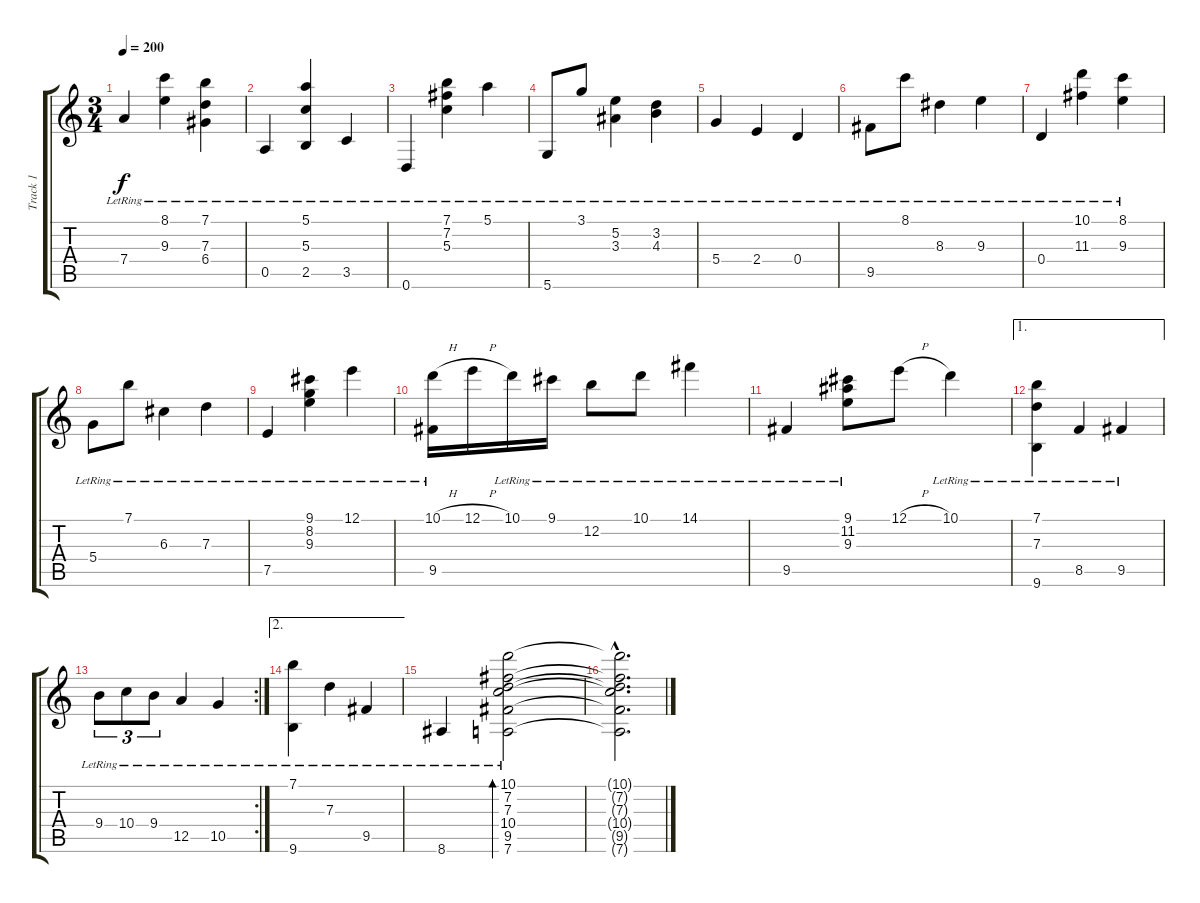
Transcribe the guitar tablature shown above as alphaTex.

\track ("Track 1" "Track 1") {instrument acousticguitarnylon}
\staff {score tabs}
\tuning (E4 B3 G3 D3 A2 D2) {hide}
\ts (3 4)
\tempo 200
\clef g2
\ks c
7.4{lr}.4{dy f} (8.1{lr} 9.3{lr}).4 (7.1{lr} 7.3{lr} 6.4{lr}).4 |
0.5{lr}.4 (5.1{lr} 5.3{lr} 2.5{lr}).4 3.5{lr}.4 |
0.6{lr}.4 (7.1{lr} 7.2{lr} 5.3{lr}).4 5.1{lr}.4 |
5.6{lr}.8 3.1{lr}.8 (5.2{lr} 3.3{lr}).4 (3.2{lr} 4.3{lr}).4 |
5.4{lr}.4 2.4{lr}.4 0.4{lr}.4 |
9.5{lr}.8 8.1{lr}.8 8.3{lr}.4 9.3{lr}.4 |
0.4{lr}.4 (10.1{lr} 11.3{lr}).4 (8.1{lr} 9.3{lr}).4 |
5.4{lr}.8 7.1{lr}.8 6.3{lr}.4 7.3{lr}.4 |
7.5{lr}.4 (9.1{lr} 8.2{lr} 9.3{lr}).4 12.1{lr}.4 |
(10.1{h} 9.5{lr}).16 12.1{h}.16 10.1{lr}.16 9.1{lr}.16 12.2{lr}.8 10.1{lr}.8 14.1{lr}.4 |
9.5{lr}.4 (9.1{lr} 11.2{lr} 9.3{lr}).8 12.1{h}.8 10.1{lr}.4 |
\ae 1
(7.1{lr} 7.3{lr} 9.6{lr}).4 8.5{lr}.4 9.5{lr}.4 |
\rc 2
9.4{lr}.8{tu (3 2)} 10.4{lr}.8{tu (3 2)} 9.4{lr}.8{tu (3 2)} 12.5{lr}.4 10.5{lr}.4 |
\ae 2
(7.1{lr} 9.6{lr}).4 7.3{lr}.4 9.5{lr}.4 |
8.6{lr}.4 (10.1{lr} 7.2{lr} 7.3{lr} 10.4{lr} 9.5{lr} 7.6{lr}).2{bd 480} |
(10.1{hac t} 7.2{hac t} 7.3{hac t} 10.4{hac t} 9.5{hac t} 7.6{hac t}).2{d}
